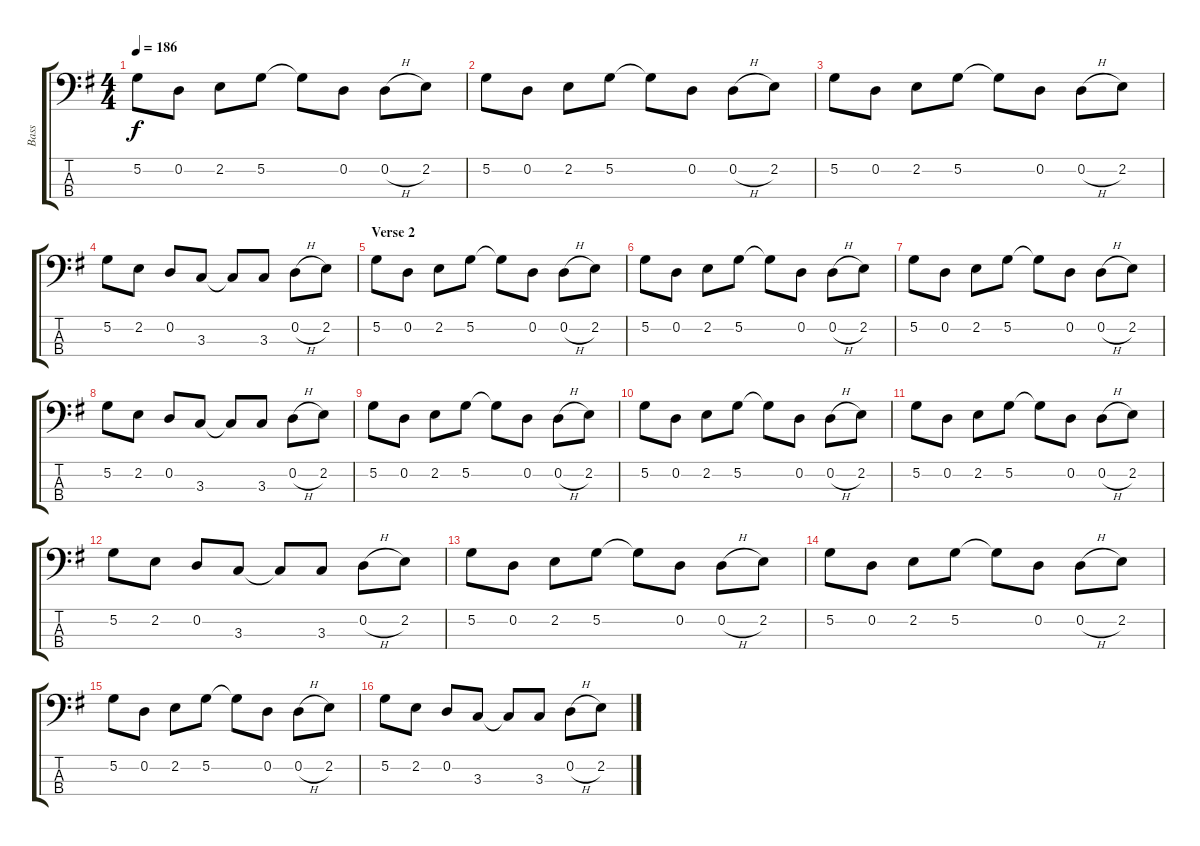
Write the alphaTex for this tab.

\track ("Bass" "Bass") {instrument electricbassfinger}
\staff {score tabs}
\tuning (G2 D2 A1 E1) {hide}
\ts (4 4)
\tempo 186
\clef f4
\ks g
5.2.8{dy f} 0.2.8 2.2.8 5.2.8 5.2{t}.8 0.2.8 0.2{h}.8 2.2.8 |
5.2.8 0.2.8 2.2.8 5.2.8 5.2{t}.8 0.2.8 0.2{h}.8 2.2.8 |
5.2.8 0.2.8 2.2.8 5.2.8 5.2{t}.8 0.2.8 0.2{h}.8 2.2.8 |
5.2.8 2.2.8 0.2.8 3.3.8 3.3{t}.8 3.3.8 0.2{h}.8 2.2.8 |
\section ("" "Verse 2")
5.2.8 0.2.8 2.2.8 5.2.8 5.2{t}.8 0.2.8 0.2{h}.8 2.2.8 |
5.2.8 0.2.8 2.2.8 5.2.8 5.2{t}.8 0.2.8 0.2{h}.8 2.2.8 |
5.2.8 0.2.8 2.2.8 5.2.8 5.2{t}.8 0.2.8 0.2{h}.8 2.2.8 |
5.2.8 2.2.8 0.2.8 3.3.8 3.3{t}.8 3.3.8 0.2{h}.8 2.2.8 |
5.2.8 0.2.8 2.2.8 5.2.8 5.2{t}.8 0.2.8 0.2{h}.8 2.2.8 |
5.2.8 0.2.8 2.2.8 5.2.8 5.2{t}.8 0.2.8 0.2{h}.8 2.2.8 |
5.2.8 0.2.8 2.2.8 5.2.8 5.2{t}.8 0.2.8 0.2{h}.8 2.2.8 |
5.2.8 2.2.8 0.2.8 3.3.8 3.3{t}.8 3.3.8 0.2{h}.8 2.2.8 |
5.2.8 0.2.8 2.2.8 5.2.8 5.2{t}.8 0.2.8 0.2{h}.8 2.2.8 |
5.2.8 0.2.8 2.2.8 5.2.8 5.2{t}.8 0.2.8 0.2{h}.8 2.2.8 |
5.2.8 0.2.8 2.2.8 5.2.8 5.2{t}.8 0.2.8 0.2{h}.8 2.2.8 |
5.2.8 2.2.8 0.2.8 3.3.8 3.3{t}.8 3.3.8 0.2{h}.8 2.2.8
